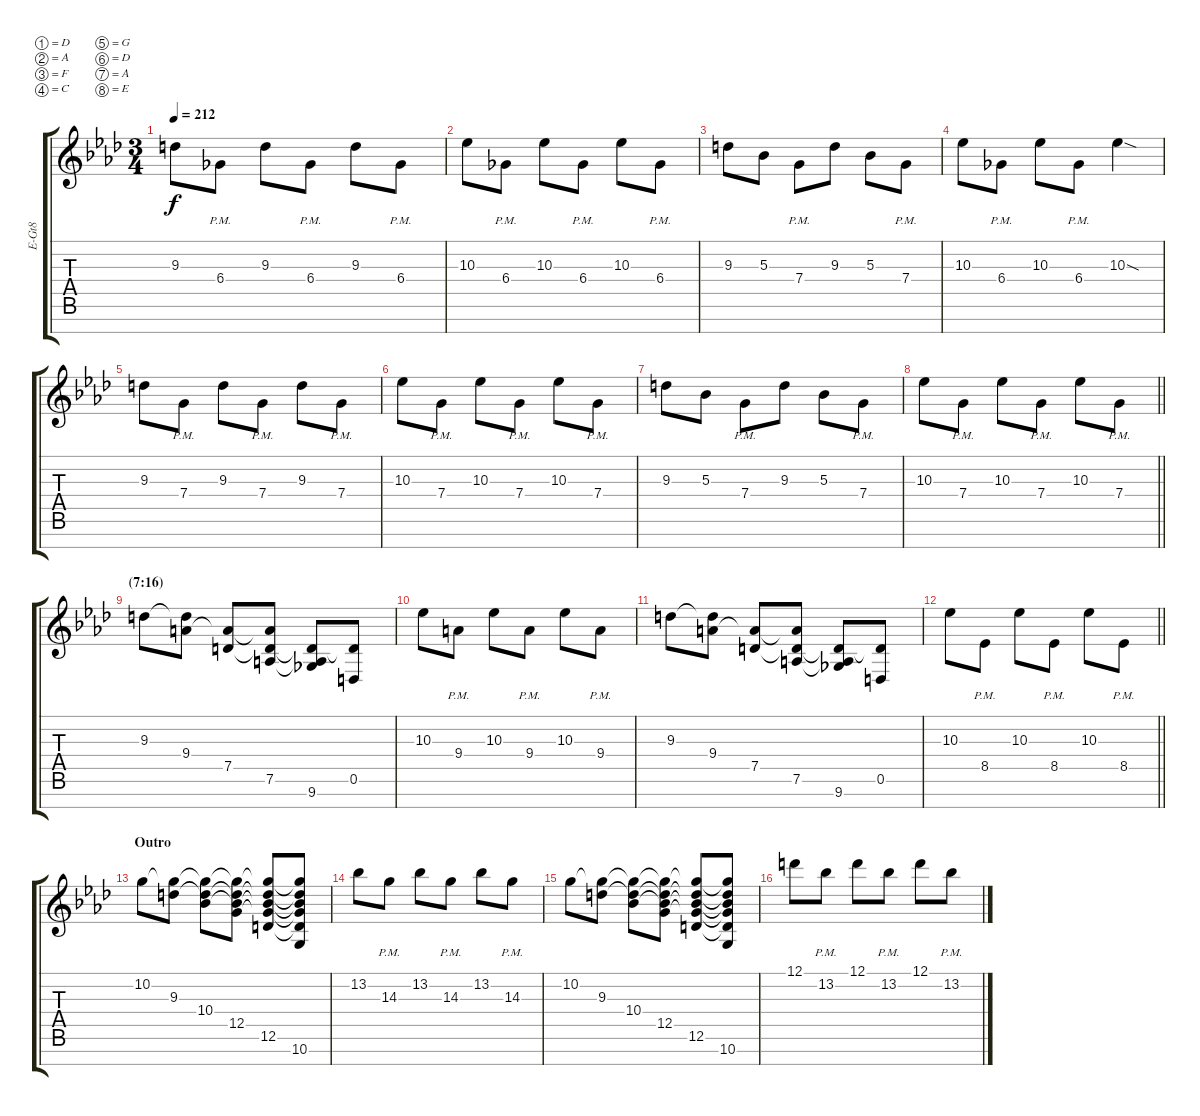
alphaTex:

\bracketExtendMode groupsimilarinstruments
\otherSystemsTrackNameOrientation horizontal
\track ("Simon Girard" "E-Gt8") {instrument distortionguitar}
\staff {score tabs}
\tuning (D4 A3 F3 C3 G2 D2 A1 E1)
\ts (3 4)
\tempo 212
\clef g2
\ks ab
9.3{acc forcenatural}.8{dy f beam Down} 6.4{pm acc b}.8{beam Down} 9.3{acc forcenatural}.8{beam Down} 6.4{pm acc b}.8{beam Down} 9.3{acc forcenatural}.8{beam Down} 6.4{pm acc b}.8{beam Down} |
10.3{acc forcenatural}.8{beam Down} 6.4{pm acc b}.8{beam Down} 10.3{acc forcenatural}.8{beam Down} 6.4{pm acc b}.8{beam Down} 10.3{acc forcenatural}.8{beam Down} 6.4{pm acc b}.8{beam Down} |
9.3{acc forcenatural}.8{beam Down} 5.3{acc forcenatural}.8{beam Down} 7.4{pm acc forcenatural}.8{beam Down} 9.3{acc forcenatural}.8{beam Down} 5.3{acc forcenatural}.8{beam Down} 7.4{pm acc forcenatural}.8{beam Down} |
10.3{acc forcenatural}.8{beam Down} 6.4{pm acc b}.8{beam Down} 10.3{acc forcenatural}.8{beam Down} 6.4{pm acc b}.8{beam Down} 10.3{sod acc forcenatural}.4{beam Down} |
9.3{acc forcenatural}.8{beam Down} 7.4{pm acc forcenatural}.8{beam Down} 9.3{acc forcenatural}.8{beam Down} 7.4{pm acc forcenatural}.8{beam Down} 9.3{acc forcenatural}.8{beam Down} 7.4{pm acc forcenatural}.8{beam Down} |
10.3{acc forcenatural}.8{beam Down} 7.4{pm acc forcenatural}.8{beam Down} 10.3{acc forcenatural}.8{beam Down} 7.4{pm acc forcenatural}.8{beam Down} 10.3{acc forcenatural}.8{beam Down} 7.4{pm acc forcenatural}.8{beam Down} |
9.3{acc forcenatural}.8{beam Down} 5.3{acc forcenatural}.8{beam Down} 7.4{pm acc forcenatural}.8{beam Down} 9.3{acc forcenatural}.8{beam Down} 5.3{acc forcenatural}.8{beam Down} 7.4{pm acc forcenatural}.8{beam Down} |
\barLineRight lightlight
10.3{acc forcenatural}.8{beam Down} 7.4{pm acc forcenatural}.8{beam Down} 10.3{acc forcenatural}.8{beam Down} 7.4{pm acc forcenatural}.8{beam Down} 10.3{acc forcenatural}.8{beam Down} 7.4{pm acc forcenatural}.8{beam Down} |
\section ("" "(7:16)")
9.3{acc forcenatural}.8{beam Down} (9.3{t acc forcenatural} 9.4{acc forcenatural}).8{beam Down} (9.4{t acc forcenatural} 7.5{acc forcenatural}).8{beam Up} (9.4{t acc forcenatural} 7.5{t acc forcenatural} 7.6{acc forcenatural}).8{beam Up} (7.6{t acc forcenatural} 9.7{acc b} 7.5{t acc forcenatural}).8{beam Up} (7.5{t acc forcenatural} 0.6{acc forcenatural}).8{beam Up} |
10.3{acc forcenatural}.8{beam Down} 9.4{pm acc forcenatural}.8{beam Down} 10.3{acc forcenatural}.8{beam Down} 9.4{pm acc forcenatural}.8{beam Down} 10.3{acc forcenatural}.8{beam Down} 9.4{pm acc forcenatural}.8{beam Down} |
9.3{acc forcenatural}.8{beam Down} (9.3{t acc forcenatural} 9.4{acc forcenatural}).8{beam Down} (9.4{t acc forcenatural} 7.5{acc forcenatural}).8{beam Up} (9.4{t acc forcenatural} 7.5{t acc forcenatural} 7.6{acc forcenatural}).8{beam Up} (7.6{t acc forcenatural} 9.7{acc b} 7.5{t acc forcenatural}).8{beam Up} (7.5{t acc forcenatural} 0.6{acc forcenatural}).8{beam Up} |
\barLineRight lightlight
10.3{acc forcenatural}.8{beam Down} 8.5{pm acc forcenatural}.8{beam Down} 10.3{acc forcenatural}.8{beam Down} 8.5{pm acc forcenatural}.8{beam Down} 10.3{acc forcenatural}.8{beam Down} 8.5{pm acc forcenatural}.8{beam Down} |
\section ("" "Outro")
10.2{acc forcenatural}.8{beam Down} (9.3{acc forcenatural} 10.2{t acc forcenatural}).8{beam Down} (10.4{acc forcenatural} 10.2{t acc forcenatural} 9.3{t acc forcenatural}).8{beam Down} (10.2{t acc forcenatural} 9.3{t acc forcenatural} 10.4{t acc forcenatural} 12.5{acc forcenatural}).8{beam Down} (10.2{t acc forcenatural} 12.6{acc forcenatural} 9.3{t acc forcenatural} 10.4{t acc forcenatural} 12.5{t acc forcenatural}).8{beam Up} (10.2{t acc forcenatural} 9.3{t acc forcenatural} 10.4{t acc forcenatural} 12.5{t acc forcenatural} 12.6{t acc forcenatural} 10.7{acc forcenatural}).8{beam Up} |
13.2{acc forcenatural}.8{beam Down} 14.3{pm acc forcenatural}.8{beam Down} 13.2{acc forcenatural}.8{beam Down} 14.3{pm acc forcenatural}.8{beam Down} 13.2{acc forcenatural}.8{beam Down} 14.3{pm acc forcenatural}.8{beam Down} |
10.2{acc forcenatural}.8{beam Down} (9.3{acc forcenatural} 10.2{t acc forcenatural}).8{beam Down} (10.4{acc forcenatural} 10.2{t acc forcenatural} 9.3{t acc forcenatural}).8{beam Down} (10.2{t acc forcenatural} 9.3{t acc forcenatural} 10.4{t acc forcenatural} 12.5{acc forcenatural}).8{beam Down} (10.2{t acc forcenatural} 12.6{acc forcenatural} 9.3{t acc forcenatural} 10.4{t acc forcenatural} 12.5{t acc forcenatural}).8{beam Up} (10.2{t acc forcenatural} 9.3{t acc forcenatural} 10.4{t acc forcenatural} 12.5{t acc forcenatural} 12.6{t acc forcenatural} 10.7{acc forcenatural}).8{beam Up} |
12.1{acc forcenatural}.8{beam Down} 13.2{pm acc forcenatural}.8{beam Down} 12.1{acc forcenatural}.8{beam Down} 13.2{pm acc forcenatural}.8{beam Down} 12.1{acc forcenatural}.8{beam Down} 13.2{pm acc forcenatural}.8{beam Down}
